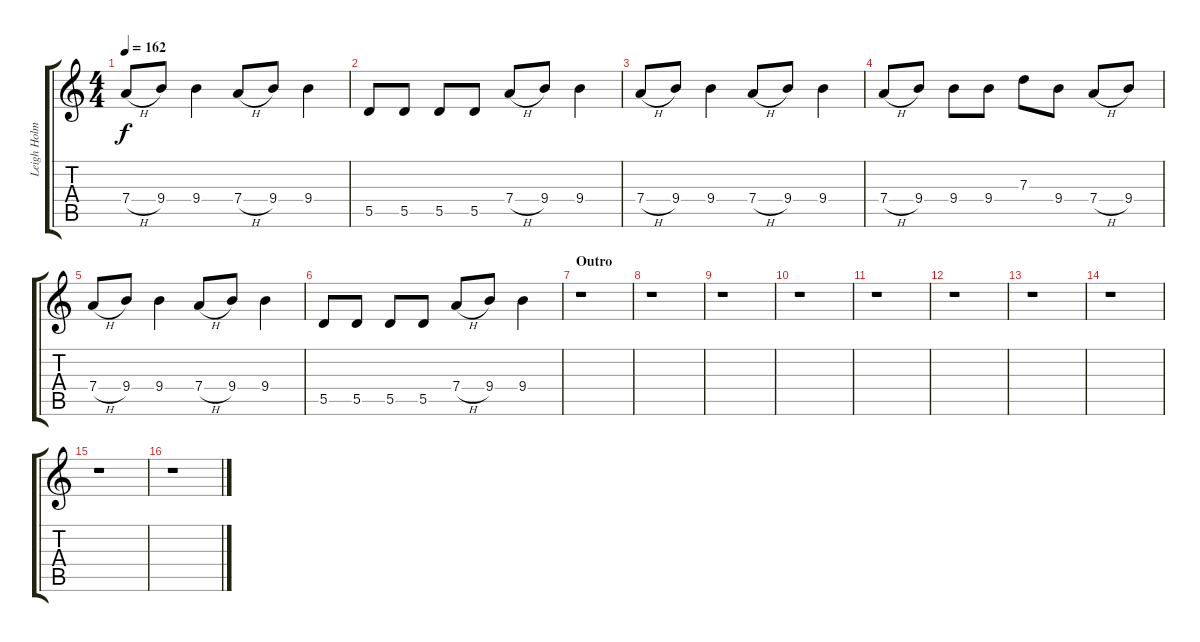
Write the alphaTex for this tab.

\track ("Leigh Holmes" "Leigh Holm") {instrument electricguitarjazz}
\staff {score tabs}
\tuning (E4 B3 G3 D3 A2 D2) {hide}
\ts (4 4)
\tempo 162
\clef g2
\ks c
7.4{h}.8{dy f} 9.4.8 9.4.4 7.4{h}.8 9.4.8 9.4.4 |
5.5.8 5.5.8 5.5.8 5.5.8 7.4{h}.8 9.4.8 9.4.4 |
7.4{h}.8 9.4.8 9.4.4 7.4{h}.8 9.4.8 9.4.4 |
7.4{h}.8 9.4.8 9.4.8 9.4.8 7.3.8 9.4.8 7.4{h}.8 9.4.8 |
7.4{h}.8 9.4.8 9.4.4 7.4{h}.8 9.4.8 9.4.4 |
5.5.8 5.5.8 5.5.8 5.5.8 7.4{h}.8 9.4.8 9.4.4 |
\section ("" "Outro")
r.1 |
r.1 |
r.1 |
r.1 |
r.1 |
r.1 |
r.1 |
r.1 |
r.1 |
r.1
